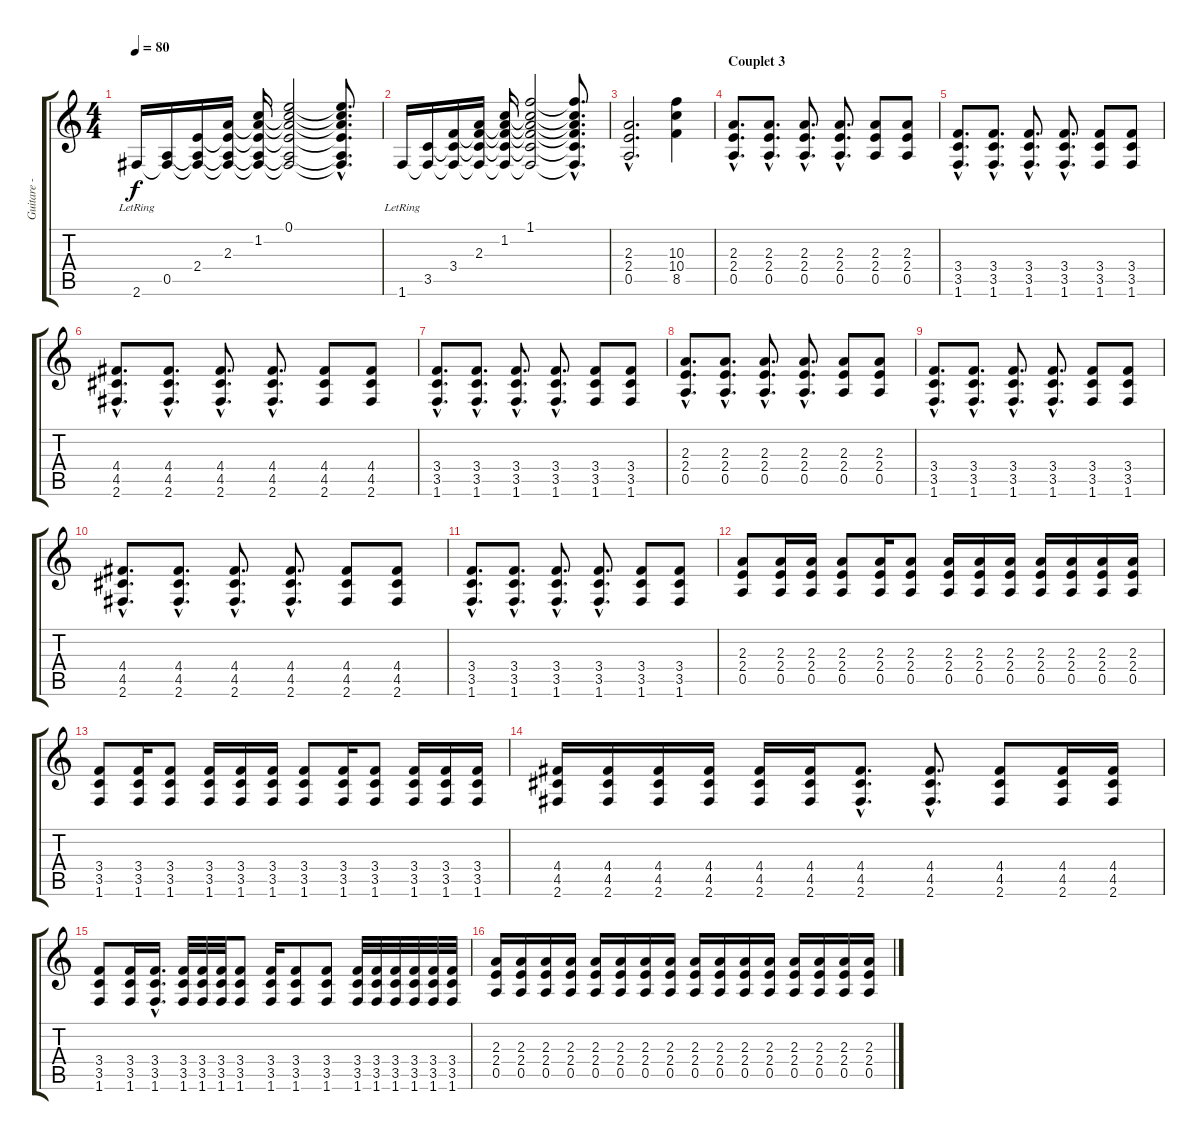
\track ("Guitare - Leny" "Guitare - ") {instrument overdrivenguitar}
\staff {score tabs}
\tuning (E4 B3 G3 D3 A2 E2) {hide}
\ts (4 4)
\tempo 80
\clef g2
\ks c
2.6{lr}.16{dy f instrument guitarharmonics} (0.5 2.6{t}).16 (2.4 0.5{t} 2.6{t}).16 (2.3 2.4{t} 0.5{t} 2.6{t}).16 (1.2 2.3{t} 2.4{t} 0.5{t} 2.6{t}).16 (0.1 1.2{t} 2.3{t} 2.4{t} 0.5{t} 2.6{t}).2 (0.1{hac t} 1.2{hac t} 2.3{hac t} 2.4{hac t} 0.5{hac t} 2.6{hac t}).8{d} |
1.6{lr}.16{instrument guitarharmonics} (3.5 1.6{t}).16 (3.4 3.5{t} 1.6{t}).16 (2.3 3.4{t} 3.5{t} 1.6{t}).16 (1.2 2.3{t} 3.4{t} 3.5{t} 1.6{t}).16 (1.1 1.2{t} 2.3{t} 3.4{t} 3.5{t} 1.6{t}).2 (1.1{hac t} 1.2{hac t} 2.3{hac t} 3.4{hac t} 3.5{hac t} 1.6{hac t}).8{d} |
(2.3{hac} 2.4{hac} 0.5{hac}).2{d instrument overdrivenguitar} (10.3 10.4 8.5).4 |
\section ("" "Couplet 3")
(2.3{hac} 2.4{hac} 0.5{hac}).8{d} (2.3{hac} 2.4{hac} 0.5{hac}).8{d} (2.3{hac} 2.4{hac} 0.5{hac}).8{d} (2.3{hac} 2.4{hac} 0.5{hac}).8{d} (2.3 2.4 0.5).8 (2.3 2.4 0.5).8 |
(3.4{hac} 3.5{hac} 1.6{hac}).8{d} (3.4{hac} 3.5{hac} 1.6{hac}).8{d} (3.4{hac} 3.5{hac} 1.6{hac}).8{d} (3.4{hac} 3.5{hac} 1.6{hac}).8{d} (3.4 3.5 1.6).8 (3.4 3.5 1.6).8 |
(4.4{hac} 4.5{hac} 2.6{hac}).8{d} (4.4{hac} 4.5{hac} 2.6{hac}).8{d} (4.4{hac} 4.5{hac} 2.6{hac}).8{d} (4.4{hac} 4.5{hac} 2.6{hac}).8{d} (4.4 4.5 2.6).8 (4.4 4.5 2.6).8 |
(3.4{hac} 3.5{hac} 1.6{hac}).8{d} (3.4{hac} 3.5{hac} 1.6{hac}).8{d} (3.4{hac} 3.5{hac} 1.6{hac}).8{d} (3.4{hac} 3.5{hac} 1.6{hac}).8{d} (3.4 3.5 1.6).8 (3.4 3.5 1.6).8 |
(2.3{hac} 2.4{hac} 0.5{hac}).8{d} (2.3{hac} 2.4{hac} 0.5{hac}).8{d} (2.3{hac} 2.4{hac} 0.5{hac}).8{d} (2.3{hac} 2.4{hac} 0.5{hac}).8{d} (2.3 2.4 0.5).8 (2.3 2.4 0.5).8 |
(3.4{hac} 3.5{hac} 1.6{hac}).8{d} (3.4{hac} 3.5{hac} 1.6{hac}).8{d} (3.4{hac} 3.5{hac} 1.6{hac}).8{d} (3.4{hac} 3.5{hac} 1.6{hac}).8{d} (3.4 3.5 1.6).8 (3.4 3.5 1.6).8 |
(4.4{hac} 4.5{hac} 2.6{hac}).8{d} (4.4{hac} 4.5{hac} 2.6{hac}).8{d} (4.4{hac} 4.5{hac} 2.6{hac}).8{d} (4.4{hac} 4.5{hac} 2.6{hac}).8{d} (4.4 4.5 2.6).8 (4.4 4.5 2.6).8 |
(3.4{hac} 3.5{hac} 1.6{hac}).8{d} (3.4{hac} 3.5{hac} 1.6{hac}).8{d} (3.4{hac} 3.5{hac} 1.6{hac}).8{d} (3.4{hac} 3.5{hac} 1.6{hac}).8{d} (3.4 3.5 1.6).8 (3.4 3.5 1.6).8 |
(2.3 2.4 0.5).8 (2.3 2.4 0.5).16 (2.3 2.4 0.5).16 (2.3 2.4 0.5).8 (2.3 2.4 0.5).16 (2.3 2.4 0.5).8 (2.3 2.4 0.5).16 (2.3 2.4 0.5).16 (2.3 2.4 0.5).16 (2.3 2.4 0.5).16 (2.3 2.4 0.5).16 (2.3 2.4 0.5).16 (2.3 2.4 0.5).16 |
(3.4 3.5 1.6).8 (3.4 3.5 1.6).16 (3.4 3.5 1.6).8 (3.4 3.5 1.6).16 (3.4 3.5 1.6).16 (3.4 3.5 1.6).16 (3.4 3.5 1.6).8 (3.4 3.5 1.6).16 (3.4 3.5 1.6).8 (3.4 3.5 1.6).16 (3.4 3.5 1.6).16 (3.4 3.5 1.6).16 |
(4.4 4.5 2.6).16 (4.4 4.5 2.6).16 (4.4 4.5 2.6).16 (4.4 4.5 2.6).16 (4.4 4.5 2.6).16 (4.4 4.5 2.6).16 (4.4{hac} 4.5{hac} 2.6{hac}).8{d} (4.4{hac} 4.5{hac} 2.6{hac}).8{d} (4.4 4.5 2.6).8 (4.4 4.5 2.6).16 (4.4 4.5 2.6).16 |
(3.4 3.5 1.6).8 (3.4 3.5 1.6).16 (3.4{hac} 3.5{hac} 1.6{hac}).16{d} (3.4 3.5 1.6).32 (3.4 3.5 1.6).32 (3.4 3.5 1.6).32 (3.4 3.5 1.6).8 (3.4 3.5 1.6).16 (3.4 3.5 1.6).8 (3.4 3.5 1.6).8 (3.4 3.5 1.6).32 (3.4 3.5 1.6).32 (3.4 3.5 1.6).32 (3.4 3.5 1.6).32 (3.4 3.5 1.6).32 (3.4 3.5 1.6).32 |
(2.3 2.4 0.5).16 (2.3 2.4 0.5).16 (2.3 2.4 0.5).16 (2.3 2.4 0.5).16 (2.3 2.4 0.5).16 (2.3 2.4 0.5).16 (2.3 2.4 0.5).16 (2.3 2.4 0.5).16 (2.3 2.4 0.5).16 (2.3 2.4 0.5).16 (2.3 2.4 0.5).16 (2.3 2.4 0.5).16 (2.3 2.4 0.5).16 (2.3 2.4 0.5).16 (2.3 2.4 0.5).16 (2.3 2.4 0.5).16
